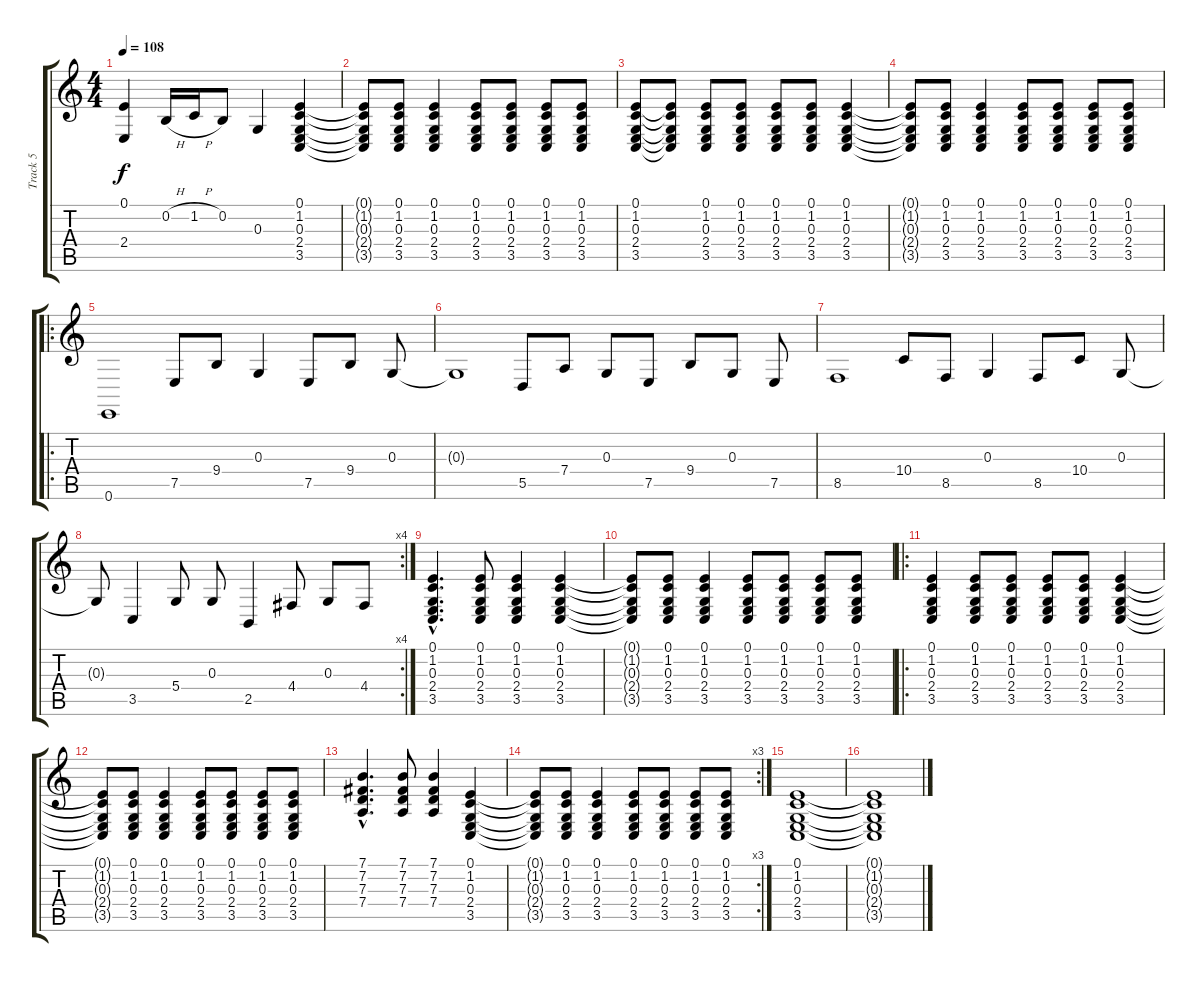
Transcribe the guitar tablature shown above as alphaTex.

\track ("Track 5" "Track 5") {instrument violin}
\staff {score tabs}
\tuning (E4 B3 G3 D3 A2 E2) {hide}
\ts (4 4)
\tempo 108
\clef g2
\ks c
(0.1 2.4).4{dy f} 0.2{h}.16 1.2{h}.16 0.2.8 0.3.4 (0.1 1.2 0.3 2.4 3.5).4 |
(0.1{t} 1.2{t} 0.3{t} 2.4{t} 3.5{t}).8 (0.1 1.2 0.3 2.4 3.5).8 (0.1 1.2 0.3 2.4 3.5).4 (0.1 1.2 0.3 2.4 3.5).8 (0.1 1.2 0.3 2.4 3.5).8 (0.1 1.2 0.3 2.4 3.5).8 (0.1 1.2 0.3 2.4 3.5).8 |
(0.1 1.2 0.3 2.4 3.5).8 (0.1{t} 1.2{t} 0.3{t} 2.4{t} 3.5{t}).8 (0.1 1.2 0.3 2.4 3.5).8 (0.1 1.2 0.3 2.4 3.5).8 (0.1 1.2 0.3 2.4 3.5).8 (0.1 1.2 0.3 2.4 3.5).8 (0.1 1.2 0.3 2.4 3.5).4 |
(0.1{t} 1.2{t} 0.3{t} 2.4{t} 3.5{t}).8 (0.1 1.2 0.3 2.4 3.5).8 (0.1 1.2 0.3 2.4 3.5).4 (0.1 1.2 0.3 2.4 3.5).8 (0.1 1.2 0.3 2.4 3.5).8 (0.1 1.2 0.3 2.4 3.5).8 (0.1 1.2 0.3 2.4 3.5).8 |
\ro
0.6.1 7.5.8 9.4.8 0.3.4 7.5.8 9.4.8 0.3.8 |
0.3{t}.1 5.5.8 7.4.8 0.3.8 7.5.8 9.4.8 0.3.8 7.5.8 |
8.5.1 10.4.8 8.5.8 0.3.4 8.5.8 10.4.8 0.3.8 |
\rc 4
0.3{t}.8 3.5.4 5.4.8 0.3.8 2.5.4 4.4.8 0.3.8 4.4.8 |
(0.1{hac} 1.2{hac} 0.3{hac} 2.4{hac} 3.5{hac}).4{d} (0.1 1.2 0.3 2.4 3.5).8 (0.1 1.2 0.3 2.4 3.5).4 (0.1 1.2 0.3 2.4 3.5).4 |
(0.1{t} 1.2{t} 0.3{t} 2.4{t} 3.5{t}).8 (0.1 1.2 0.3 2.4 3.5).8 (0.1 1.2 0.3 2.4 3.5).4 (0.1 1.2 0.3 2.4 3.5).8 (0.1 1.2 0.3 2.4 3.5).8 (0.1 1.2 0.3 2.4 3.5).8 (0.1 1.2 0.3 2.4 3.5).8 |
\ro
(0.1 1.2 0.3 2.4 3.5).4 (0.1 1.2 0.3 2.4 3.5).8 (0.1 1.2 0.3 2.4 3.5).8 (0.1 1.2 0.3 2.4 3.5).8 (0.1 1.2 0.3 2.4 3.5).8 (0.1 1.2 0.3 2.4 3.5).4 |
(0.1{t} 1.2{t} 0.3{t} 2.4{t} 3.5{t}).8 (0.1 1.2 0.3 2.4 3.5).8 (0.1 1.2 0.3 2.4 3.5).4 (0.1 1.2 0.3 2.4 3.5).8 (0.1 1.2 0.3 2.4 3.5).8 (0.1 1.2 0.3 2.4 3.5).8 (0.1 1.2 0.3 2.4 3.5).8 |
(7.1{hac} 7.2{hac} 7.3{hac} 7.4{hac}).4{d} (7.1 7.2 7.3 7.4).8 (7.1 7.2 7.3 7.4).4 (0.1 1.2 0.3 2.4 3.5).4 |
\rc 3
(0.1{t} 1.2{t} 0.3{t} 2.4{t} 3.5{t}).8 (0.1 1.2 0.3 2.4 3.5).8 (0.1 1.2 0.3 2.4 3.5).4 (0.1 1.2 0.3 2.4 3.5).8 (0.1 1.2 0.3 2.4 3.5).8 (0.1 1.2 0.3 2.4 3.5).8 (0.1 1.2 0.3 2.4 3.5).8 |
(0.1 1.2 0.3 2.4 3.5).1 |
(0.1{t} 1.2{t} 0.3{t} 2.4{t} 3.5{t}).1
